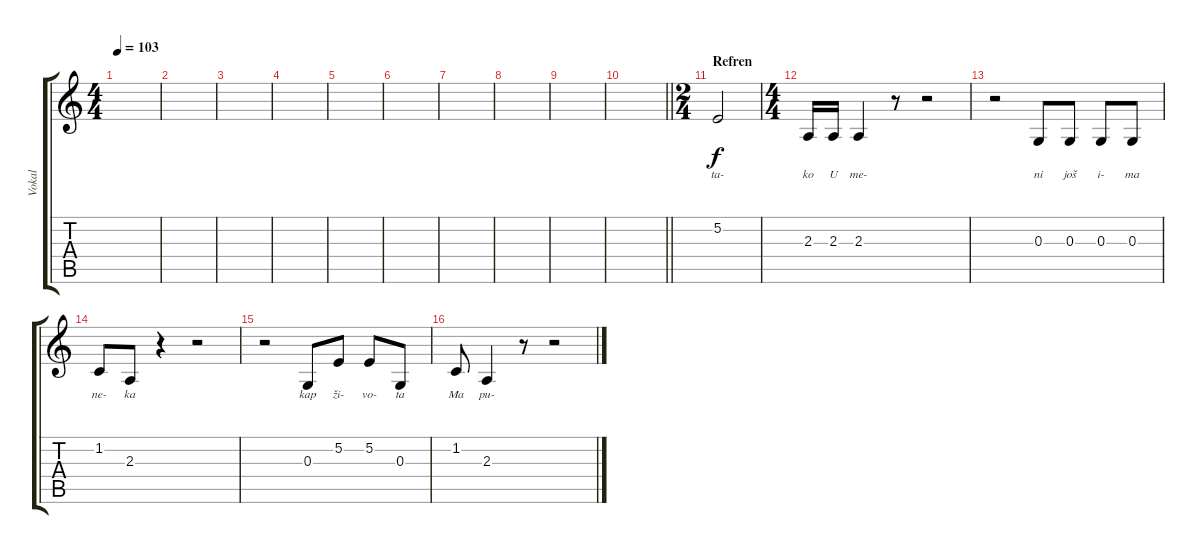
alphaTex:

\track ("Vokal" "Vokal") {instrument lead6voice}
\staff {score tabs}
\tuning (E4 B3 G3 D3 A2 E2) {hide}
\ts (4 4)
\tempo 103
\clef g2
\ks aminor
|
|
|
|
|
|
|
|
|
\barLineRight lightlight
|
\ts (2 4)
\section ("" "Refren")
5.2.2{lyrics (0 "ta-") lyrics (1 "") lyrics (2 "") lyrics (3 "") lyrics (4 "")} |
\ts (4 4)
2.3.16{lyrics (0 "ko") lyrics (1 "") lyrics (2 "") lyrics (3 "") lyrics (4 "")} 2.3.16{lyrics (0 "U") lyrics (1 "") lyrics (2 "") lyrics (3 "") lyrics (4 "")} 2.3.4{lyrics (0 "me-") lyrics (1 "") lyrics (2 "") lyrics (3 "") lyrics (4 "")} r.8 r.2 |
r.2 0.3.8{lyrics (0 "ni") lyrics (1 "") lyrics (2 "") lyrics (3 "") lyrics (4 "")} 0.3.8{lyrics (0 "još") lyrics (1 "") lyrics (2 "") lyrics (3 "") lyrics (4 "")} 0.3.8{lyrics (0 "i-") lyrics (1 "") lyrics (2 "") lyrics (3 "") lyrics (4 "")} 0.3.8{lyrics (0 "ma") lyrics (1 "") lyrics (2 "") lyrics (3 "") lyrics (4 "")} |
1.2.8{lyrics (0 "ne-") lyrics (1 "") lyrics (2 "") lyrics (3 "") lyrics (4 "")} 2.3.8{lyrics (0 "ka") lyrics (1 "") lyrics (2 "") lyrics (3 "") lyrics (4 "")} r.4 r.2 |
r.2 0.3.8{lyrics (0 "kap") lyrics (1 "") lyrics (2 "") lyrics (3 "") lyrics (4 "")} 5.2.8{lyrics (0 "ži-") lyrics (1 "") lyrics (2 "") lyrics (3 "") lyrics (4 "")} 5.2.8{lyrics (0 "vo-") lyrics (1 "") lyrics (2 "") lyrics (3 "") lyrics (4 "")} 0.3.8{lyrics (0 "ta") lyrics (1 "") lyrics (2 "") lyrics (3 "") lyrics (4 "")} |
1.2.8{lyrics (0 "Ma") lyrics (1 "") lyrics (2 "") lyrics (3 "") lyrics (4 "")} 2.3.4{lyrics (0 "pu-") lyrics (1 "") lyrics (2 "") lyrics (3 "") lyrics (4 "")} r.8 r.2
